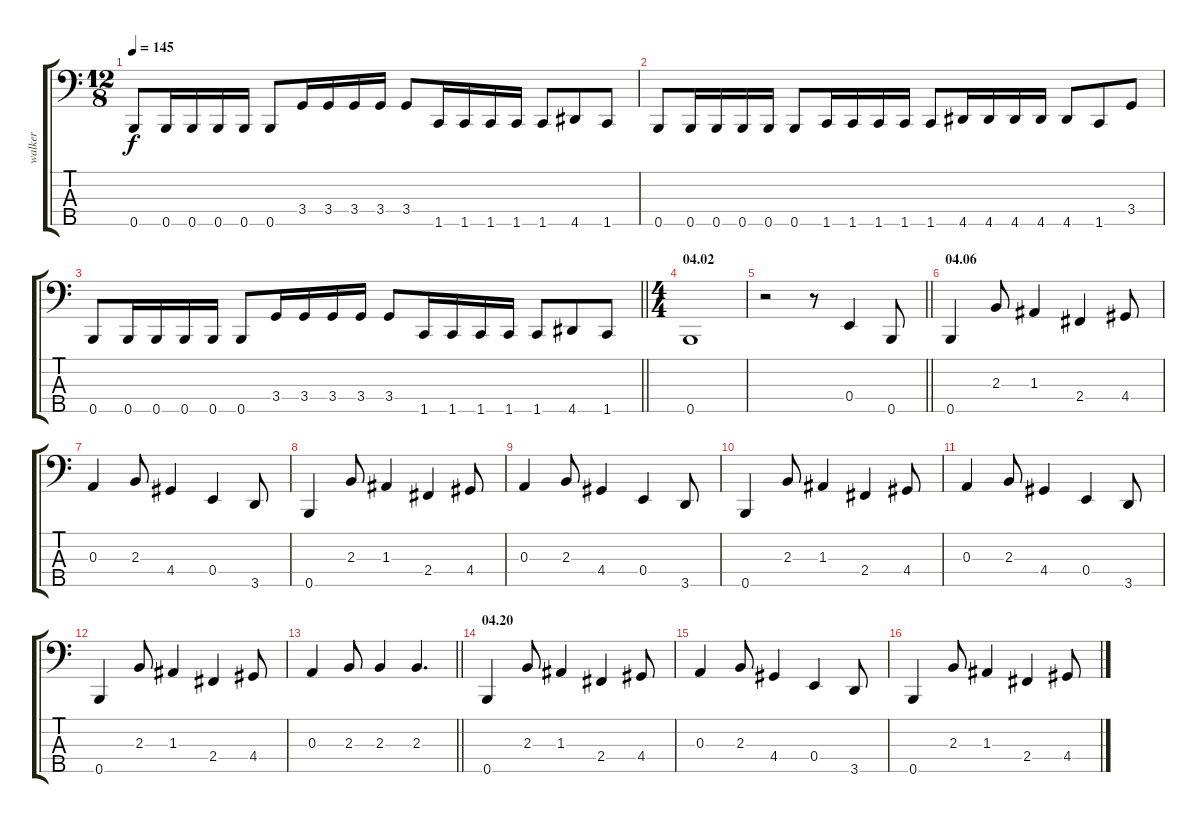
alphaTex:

\track ("walker" "walker") {instrument electricbasspick}
\staff {score tabs}
\tuning (G2 D2 A1 E1 B0) {hide}
\ts (12 8)
\tempo 145
\clef f4
\ks c
0.5.8{dy f} 0.5.16 0.5.16 0.5.16 0.5.16 0.5.8 3.4.16 3.4.16 3.4.16 3.4.16 3.4.8 1.5.16 1.5.16 1.5.16 1.5.16 1.5.8 4.5.8 1.5.8 |
0.5.8 0.5.16 0.5.16 0.5.16 0.5.16 0.5.8 1.5.16 1.5.16 1.5.16 1.5.16 1.5.8 4.5.16 4.5.16 4.5.16 4.5.16 4.5.8 1.5.8 3.4.8 |
\barLineRight lightlight
0.5.8 0.5.16 0.5.16 0.5.16 0.5.16 0.5.8 3.4.16 3.4.16 3.4.16 3.4.16 3.4.8 1.5.16 1.5.16 1.5.16 1.5.16 1.5.8 4.5.8 1.5.8 |
\ts (4 4)
\section ("" "04.02")
0.5.1 |
\barLineRight lightlight
r.2 r.8 0.4.4 0.5.8 |
\section ("" "04.06")
0.5.4 2.3.8 1.3.4 2.4.4 4.4.8 |
0.3.4 2.3.8 4.4.4 0.4.4 3.5.8 |
0.5.4 2.3.8 1.3.4 2.4.4 4.4.8 |
0.3.4 2.3.8 4.4.4 0.4.4 3.5.8 |
0.5.4 2.3.8 1.3.4 2.4.4 4.4.8 |
0.3.4 2.3.8 4.4.4 0.4.4 3.5.8 |
0.5.4 2.3.8 1.3.4 2.4.4 4.4.8 |
\barLineRight lightlight
0.3.4 2.3.8 2.3.4 2.3.4{d} |
\section ("" "04.20")
0.5.4 2.3.8 1.3.4 2.4.4 4.4.8 |
0.3.4 2.3.8 4.4.4 0.4.4 3.5.8 |
0.5.4 2.3.8 1.3.4 2.4.4 4.4.8
